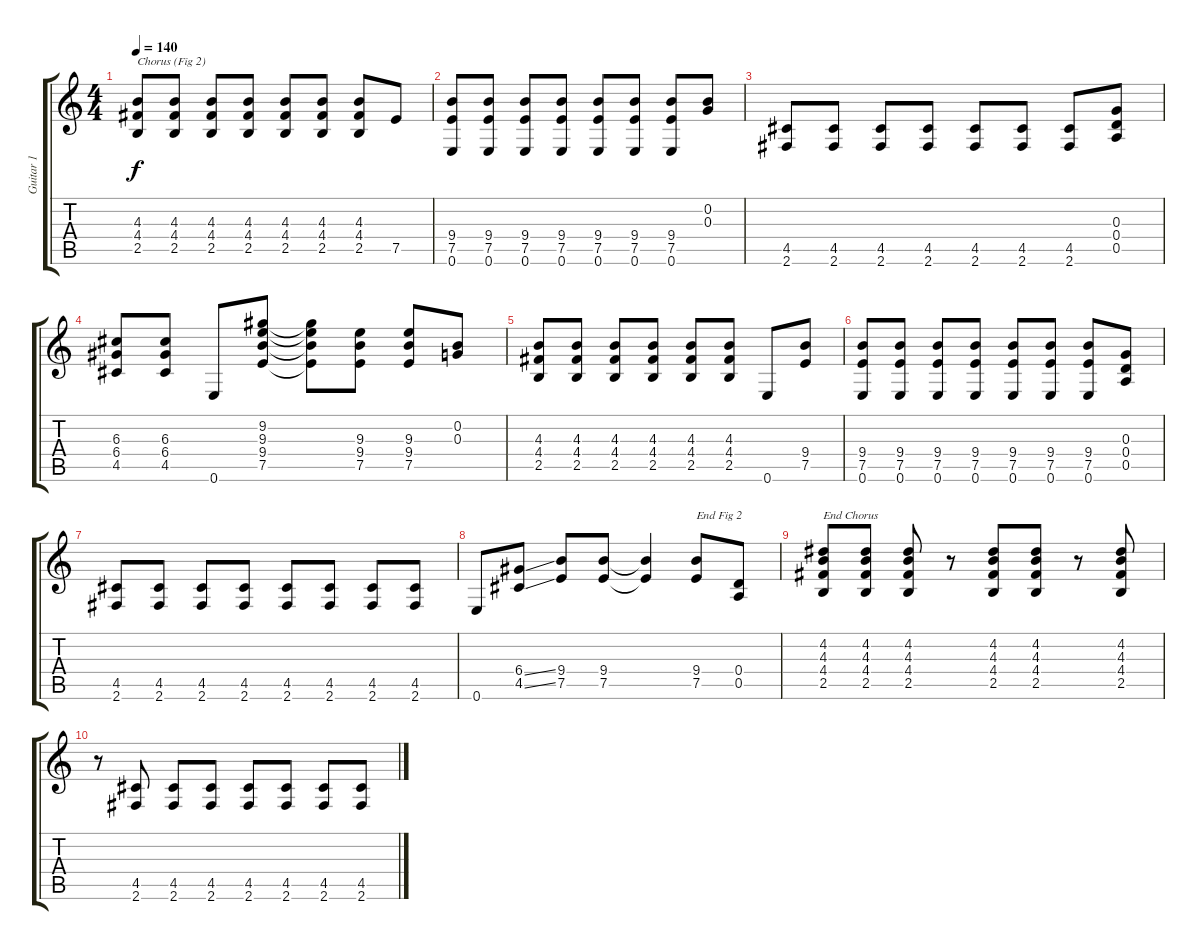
\track ("Guitar 1" "Guitar 1") {instrument distortionguitar}
\staff {score tabs}
\tuning (E4 B3 G3 D3 A2 E2) {hide}
\ts (4 4)
\tempo 140
\clef g2
\ks c
(4.3 4.4 2.5).8{txt "Chorus (Fig 2)" dy f} (4.3 4.4 2.5).8 (4.3 4.4 2.5).8 (4.3 4.4 2.5).8 (4.3 4.4 2.5).8 (4.3 4.4 2.5).8 (4.3 4.4 2.5).8 7.5.8 |
(9.4 7.5 0.6).8 (9.4 7.5 0.6).8 (9.4 7.5 0.6).8 (9.4 7.5 0.6).8 (9.4 7.5 0.6).8 (9.4 7.5 0.6).8 (9.4 7.5 0.6).8 (0.2 0.3).8 |
(4.5 2.6).8 (4.5 2.6).8 (4.5 2.6).8 (4.5 2.6).8 (4.5 2.6).8 (4.5 2.6).8 (4.5 2.6).8 (0.3 0.4 0.5).8 |
(6.3 6.4 4.5).8 (6.3 6.4 4.5).8 0.6.8 (9.2 9.3 9.4 7.5).8 (9.2{t} 9.3{t} 9.4{t} 7.5{t}).8 (9.3 9.4 7.5).8 (9.3 9.4 7.5).8 (0.2 0.3).8 |
(4.3 4.4 2.5).8 (4.3 4.4 2.5).8 (4.3 4.4 2.5).8 (4.3 4.4 2.5).8 (4.3 4.4 2.5).8 (4.3 4.4 2.5).8 0.6.8 (9.4 7.5).8 |
(9.4 7.5 0.6).8 (9.4 7.5 0.6).8 (9.4 7.5 0.6).8 (9.4 7.5 0.6).8 (9.4 7.5 0.6).8 (9.4 7.5 0.6).8 (9.4 7.5 0.6).8 (0.3 0.4 0.5).8 |
(4.5 2.6).8 (4.5 2.6).8 (4.5 2.6).8 (4.5 2.6).8 (4.5 2.6).8 (4.5 2.6).8 (4.5 2.6).8 (4.5 2.6).8 |
0.6.8 (6.4{ss} 4.5{ss}).8 (9.4 7.5).8 (9.4 7.5).8 (9.4{t} 7.5{t}).4 (9.4 7.5).8{txt "End Fig 2"} (0.4 0.5).8 |
(4.2 4.3 4.4 2.5).8{txt "End Chorus"} (4.2 4.3 4.4 2.5).8 (4.2 4.3 4.4 2.5).8 r.8 (4.2 4.3 4.4 2.5).8 (4.2 4.3 4.4 2.5).8 r.8 (4.2 4.3 4.4 2.5).8 |
r.8 (4.5 2.6).8 (4.5 2.6).8 (4.5 2.6).8 (4.5 2.6).8 (4.5 2.6).8 (4.5 2.6).8 (4.5 2.6).8
